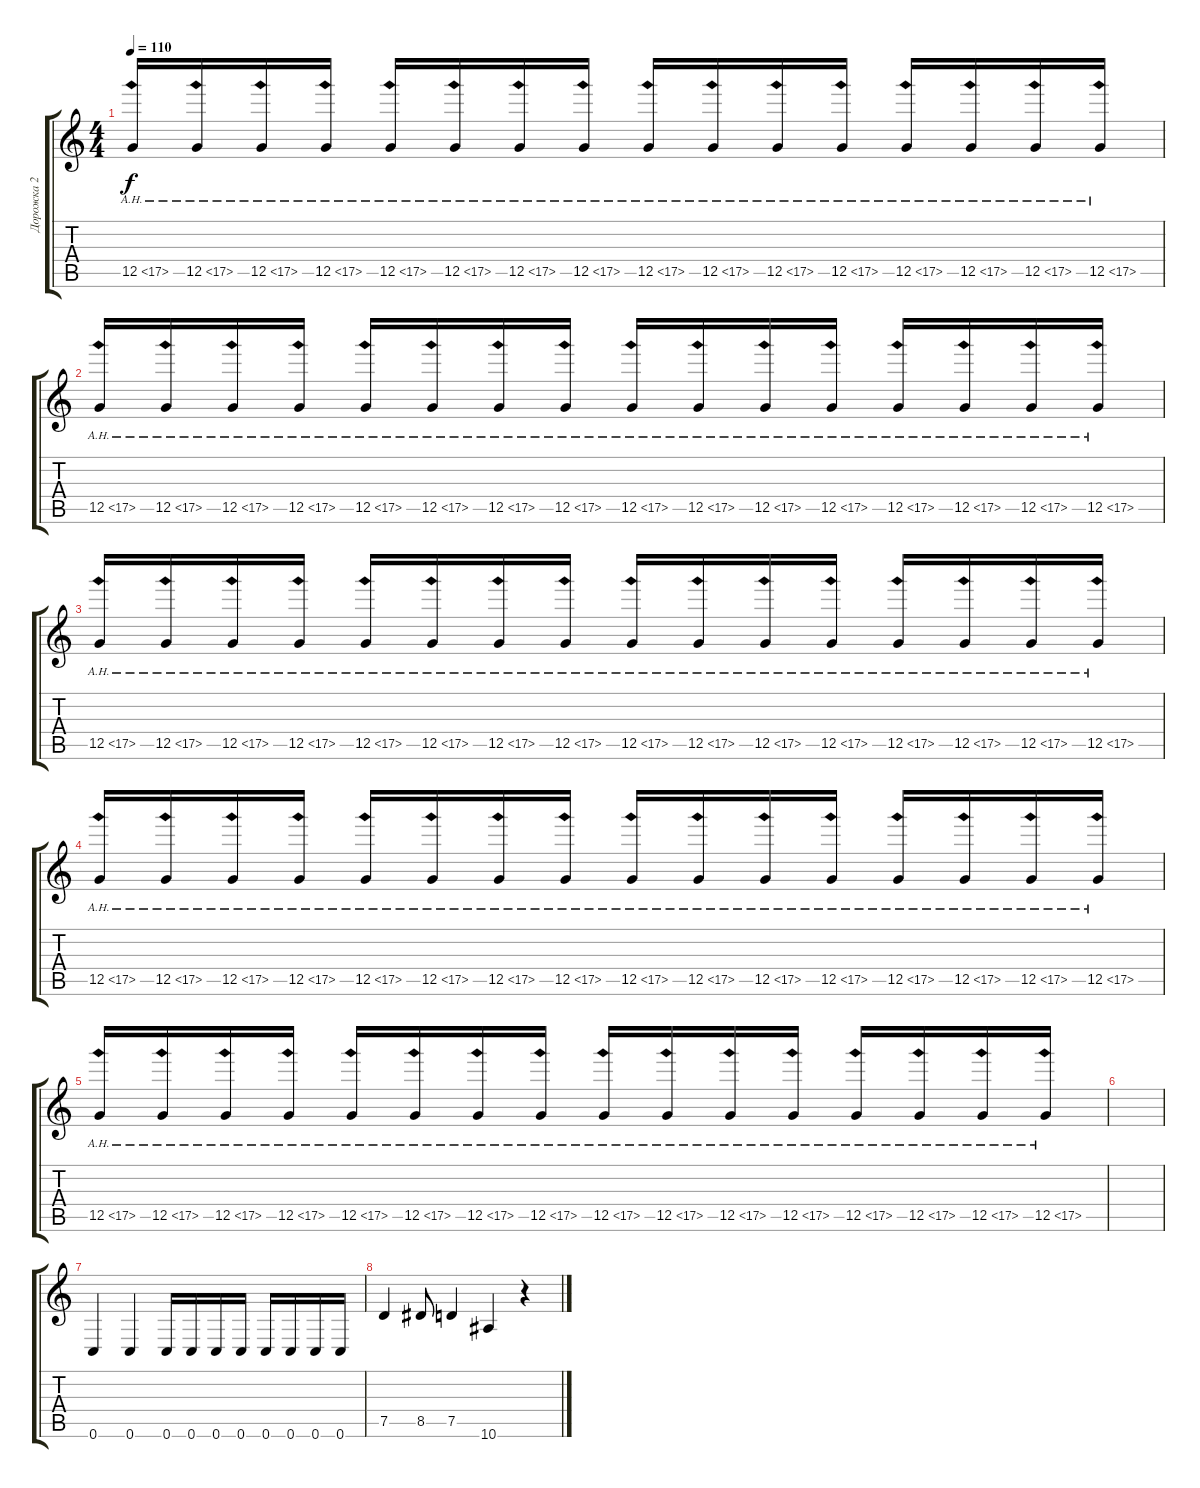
\track ("Дорожка 2" "Дорожка 2") {instrument distortionguitar}
\staff {score tabs}
\tuning (D4 A3 F3 C3 G2 C2) {hide}
\ts (4 4)
\tempo 110
\clef g2
\ks c
12.5{ah 5}.16{dy f volume 6 instrument distortionguitar} 12.5{ah 5}.16 12.5{ah 5}.16 12.5{ah 5}.16 12.5{ah 5}.16{volume 8 instrument distortionguitar} 12.5{ah 5}.16 12.5{ah 5}.16 12.5{ah 5}.16 12.5{ah 5}.16{volume 10 instrument distortionguitar} 12.5{ah 5}.16 12.5{ah 5}.16 12.5{ah 5}.16 12.5{ah 5}.16{volume 12 instrument distortionguitar} 12.5{ah 5}.16 12.5{ah 5}.16 12.5{ah 5}.16 |
12.5{ah 5}.16{volume 12 instrument distortionguitar} 12.5{ah 5}.16 12.5{ah 5}.16 12.5{ah 5}.16 12.5{ah 5}.16{volume 8 instrument distortionguitar} 12.5{ah 5}.16 12.5{ah 5}.16 12.5{ah 5}.16 12.5{ah 5}.16 12.5{ah 5}.16 12.5{ah 5}.16 12.5{ah 5}.16 12.5{ah 5}.16{volume 6 instrument distortionguitar} 12.5{ah 5}.16 12.5{ah 5}.16 12.5{ah 5}.16 |
12.5{ah 5}.16{volume 6 instrument distortionguitar} 12.5{ah 5}.16 12.5{ah 5}.16 12.5{ah 5}.16 12.5{ah 5}.16{volume 8 instrument distortionguitar} 12.5{ah 5}.16 12.5{ah 5}.16 12.5{ah 5}.16 12.5{ah 5}.16{volume 10 instrument distortionguitar} 12.5{ah 5}.16 12.5{ah 5}.16 12.5{ah 5}.16 12.5{ah 5}.16{volume 12 instrument distortionguitar} 12.5{ah 5}.16 12.5{ah 5}.16 12.5{ah 5}.16 |
12.5{ah 5}.16{volume 12 instrument distortionguitar} 12.5{ah 5}.16 12.5{ah 5}.16 12.5{ah 5}.16 12.5{ah 5}.16{volume 8 instrument distortionguitar} 12.5{ah 5}.16 12.5{ah 5}.16 12.5{ah 5}.16 12.5{ah 5}.16 12.5{ah 5}.16 12.5{ah 5}.16 12.5{ah 5}.16 12.5{ah 5}.16{volume 6 instrument distortionguitar} 12.5{ah 5}.16 12.5{ah 5}.16 12.5{ah 5}.16 |
12.5{ah 5}.16{volume 6 instrument distortionguitar} 12.5{ah 5}.16 12.5{ah 5}.16 12.5{ah 5}.16 12.5{ah 5}.16{volume 8 instrument distortionguitar} 12.5{ah 5}.16 12.5{ah 5}.16 12.5{ah 5}.16 12.5{ah 5}.16{volume 10 instrument distortionguitar} 12.5{ah 5}.16 12.5{ah 5}.16 12.5{ah 5}.16 12.5{ah 5}.16{volume 12 instrument distortionguitar} 12.5{ah 5}.16 12.5{ah 5}.16 12.5{ah 5}.16 |
|
0.6.4 0.6.4 0.6.16 0.6.16 0.6.16 0.6.16 0.6.16 0.6.16 0.6.16 0.6.16 |
7.5.4 8.5.8 7.5.4 10.6.4 r.4
